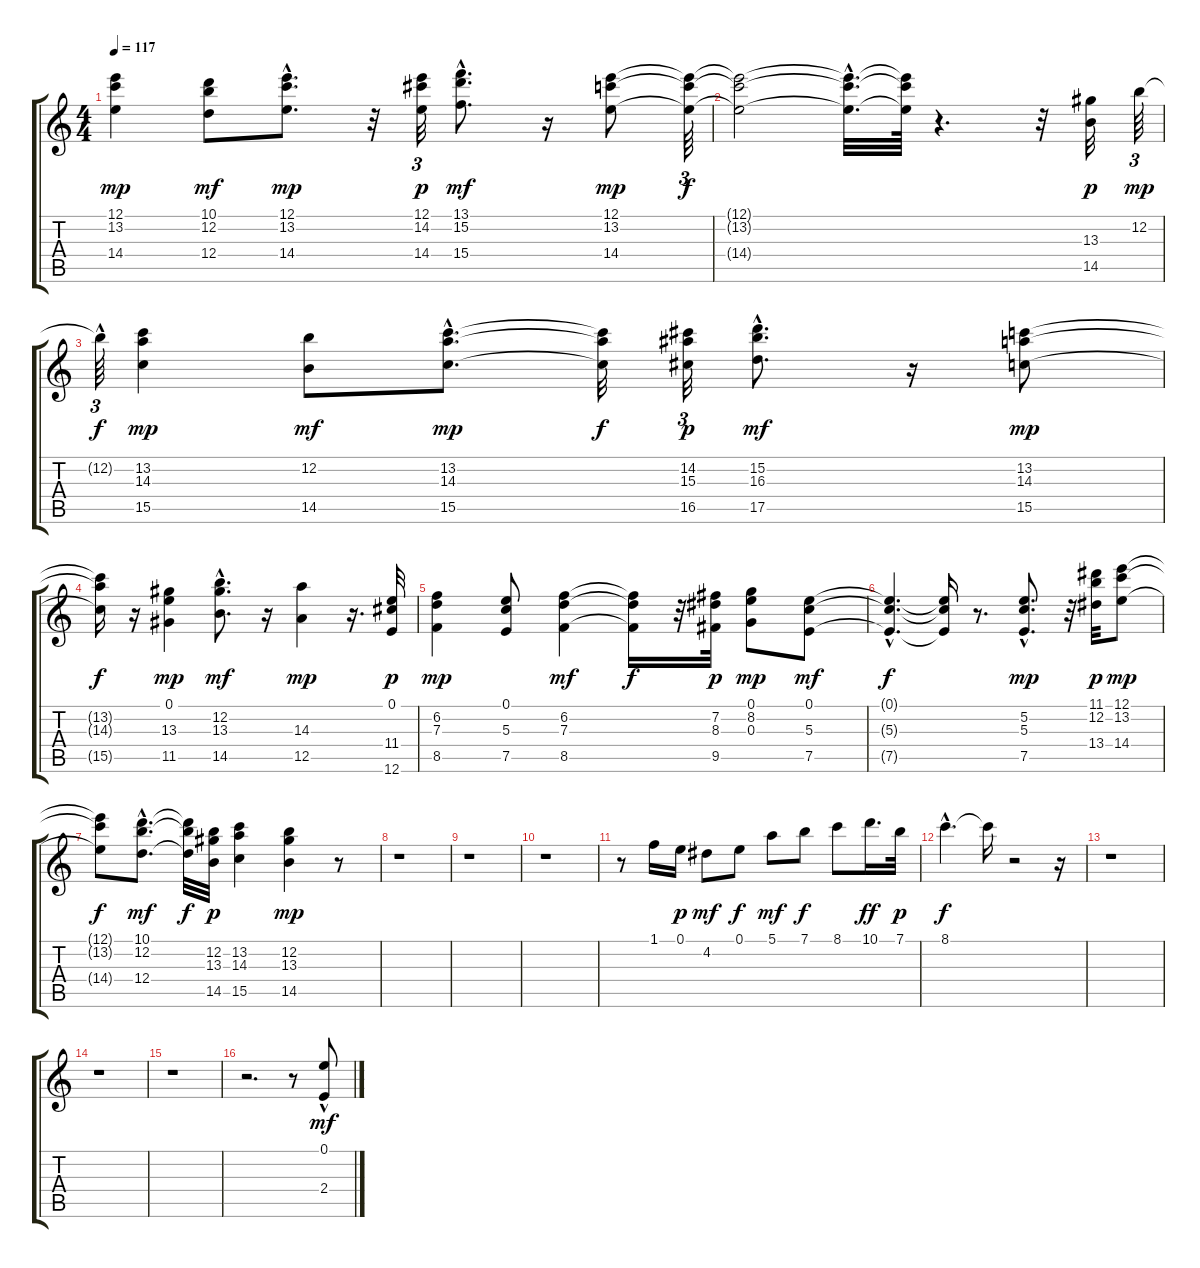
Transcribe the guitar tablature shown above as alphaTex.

\track "" {instrument acousticguitarnylon}
\staff {score tabs}
\tuning (E4 B3 G3 D3 A2 E2) {hide}
\ts (4 4)
\tempo 117
\clef g2
\ks c
(12.1 13.2 14.4).4{dy mp} (10.1 12.2 12.4).8{dy mf} (12.1{hac} 13.2{hac} 14.4{hac}).8{d dy mp} r.32 (12.1 14.2 14.4).32{tu (3 2) dy p} (13.1{hac} 15.2{hac} 15.4{hac}).8{d dy mf} r.16 (12.1 13.2 14.4).8{dy mp} (12.1{t} 13.2{t} 14.4{t}).64{tu (3 2) dy f} |
(12.1{t} 13.2{t} 14.4{t}).2 (12.1{hac t} 13.2{hac t} 14.4{hac t}).32{d} (12.1{t} 13.2{t} 14.4{t}).64 r.4{d} r.32 (13.3 14.5).32{dy p} 12.2.64{tu (3 2) dy mp} |
12.2{hac t}.64{tu (3 2) dy f} (13.2 14.3 15.5).4{dy mp} (12.2 14.5).8{dy mf} (13.2{hac} 14.3{hac} 15.5{hac}).8{d dy mp} (13.2{t} 14.3{t} 15.5{t}).32{dy f} (14.2 15.3 16.5).32{tu (3 2) dy p} (15.2{hac} 16.3{hac} 17.5{hac}).8{d dy mf} r.16 (13.2 14.3 15.5).8{dy mp} |
(13.2{t} 14.3{t} 15.5{t}).16{dy f} r.16 (0.1 13.3 11.5).4{dy mp} (12.2{hac} 13.3{hac} 14.5{hac}).8{d dy mf} r.16 (14.3 12.5).4{dy mp} r.16{d} (0.1 11.4 12.6).32{dy p} |
(6.2 7.3 8.5).4{dy mp} (0.1 5.3 7.5).8 (6.2 7.3 8.5).4{dy mf} (6.2{t} 7.3{t} 8.5{t}).16{dy f} r.32 (7.2 8.3 9.5).32{dy p} (0.1 8.2 0.3).8{dy mp} (0.1 5.3 7.5).8{dy mf} |
(0.1{hac t} 5.3{hac t} 7.5{hac t}).4{d dy f} (0.1{t} 5.3{t} 7.5{t}).16 r.8{d} (5.2{hac} 5.3{hac} 7.5{hac}).8{d dy mp} r.32 (11.1 12.2 13.4).32{dy p} (12.1 13.2 14.4).8{dy mp} |
(12.1{t} 13.2{t} 14.4{t}).8{dy f} (10.1{hac} 12.2{hac} 12.4{hac}).8{d dy mf} (10.1{t} 12.2{t} 12.4{t}).32{dy f} (12.2 13.3 14.5).32{dy p} (13.2 14.3 15.5).4 (12.2 13.3 14.5).4{dy mp} r.8 |
r.1 |
r.1 |
r.1 |
r.8 1.1.16 0.1.16{dy p} 4.2.8{dy mf} 0.1.8{dy f} 5.1.8{dy mf} 7.1.8{dy f} 8.1.8 10.1.16{d dy ff} 7.1.32{dy p} |
8.1{hac}.4{d dy f} 8.1{t}.16 r.2 r.16 |
r.1 |
r.1 |
r.1 |
r.2{d} r.8 (0.1{hac} 2.4).8{dy mf}
